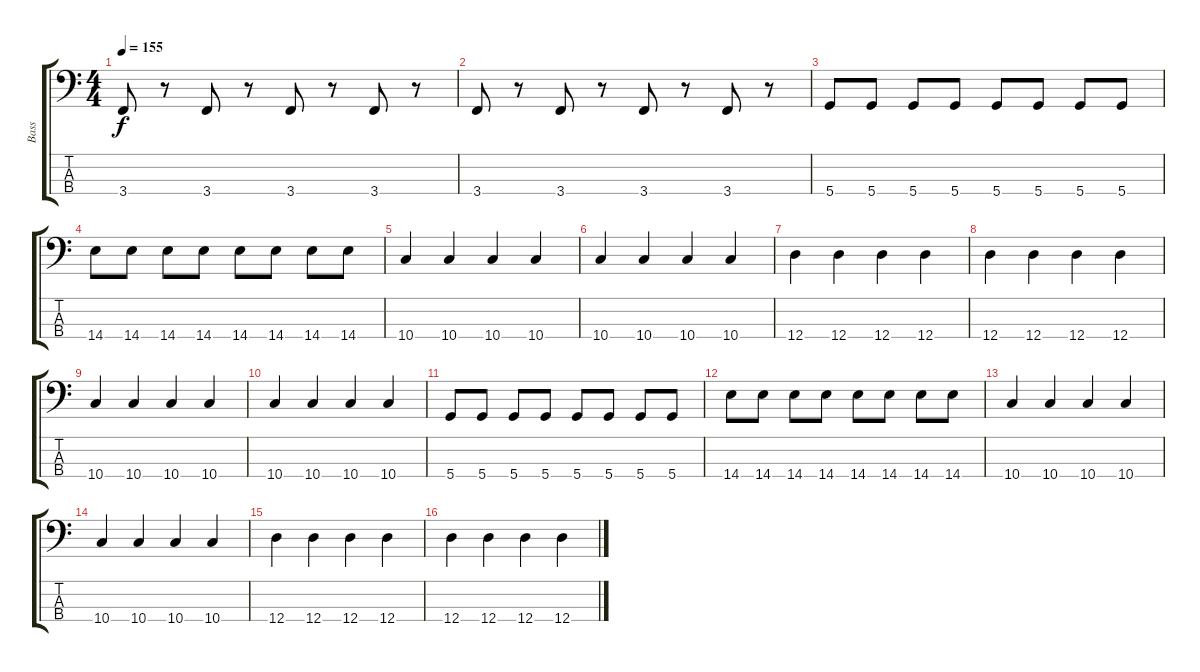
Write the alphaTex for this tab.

\track ("Bass" "Bass") {instrument electricbassfinger}
\staff {score tabs}
\tuning (G2 D2 A1 D1) {hide}
\ts (4 4)
\tempo 155
\clef f4
\ks c
3.4.8{dy f} r.8 3.4.8 r.8 3.4.8 r.8 3.4.8 r.8 |
3.4.8 r.8 3.4.8 r.8 3.4.8 r.8 3.4.8 r.8 |
5.4.8 5.4.8 5.4.8 5.4.8 5.4.8 5.4.8 5.4.8 5.4.8 |
14.4.8 14.4.8 14.4.8 14.4.8 14.4.8 14.4.8 14.4.8 14.4.8 |
10.4.4 10.4.4 10.4.4 10.4.4 |
10.4.4 10.4.4 10.4.4 10.4.4 |
12.4.4 12.4.4 12.4.4 12.4.4 |
12.4.4 12.4.4 12.4.4 12.4.4 |
10.4.4 10.4.4 10.4.4 10.4.4 |
10.4.4 10.4.4 10.4.4 10.4.4 |
5.4.8 5.4.8 5.4.8 5.4.8 5.4.8 5.4.8 5.4.8 5.4.8 |
14.4.8 14.4.8 14.4.8 14.4.8 14.4.8 14.4.8 14.4.8 14.4.8 |
10.4.4 10.4.4 10.4.4 10.4.4 |
10.4.4 10.4.4 10.4.4 10.4.4 |
12.4.4 12.4.4 12.4.4 12.4.4 |
12.4.4 12.4.4 12.4.4 12.4.4
